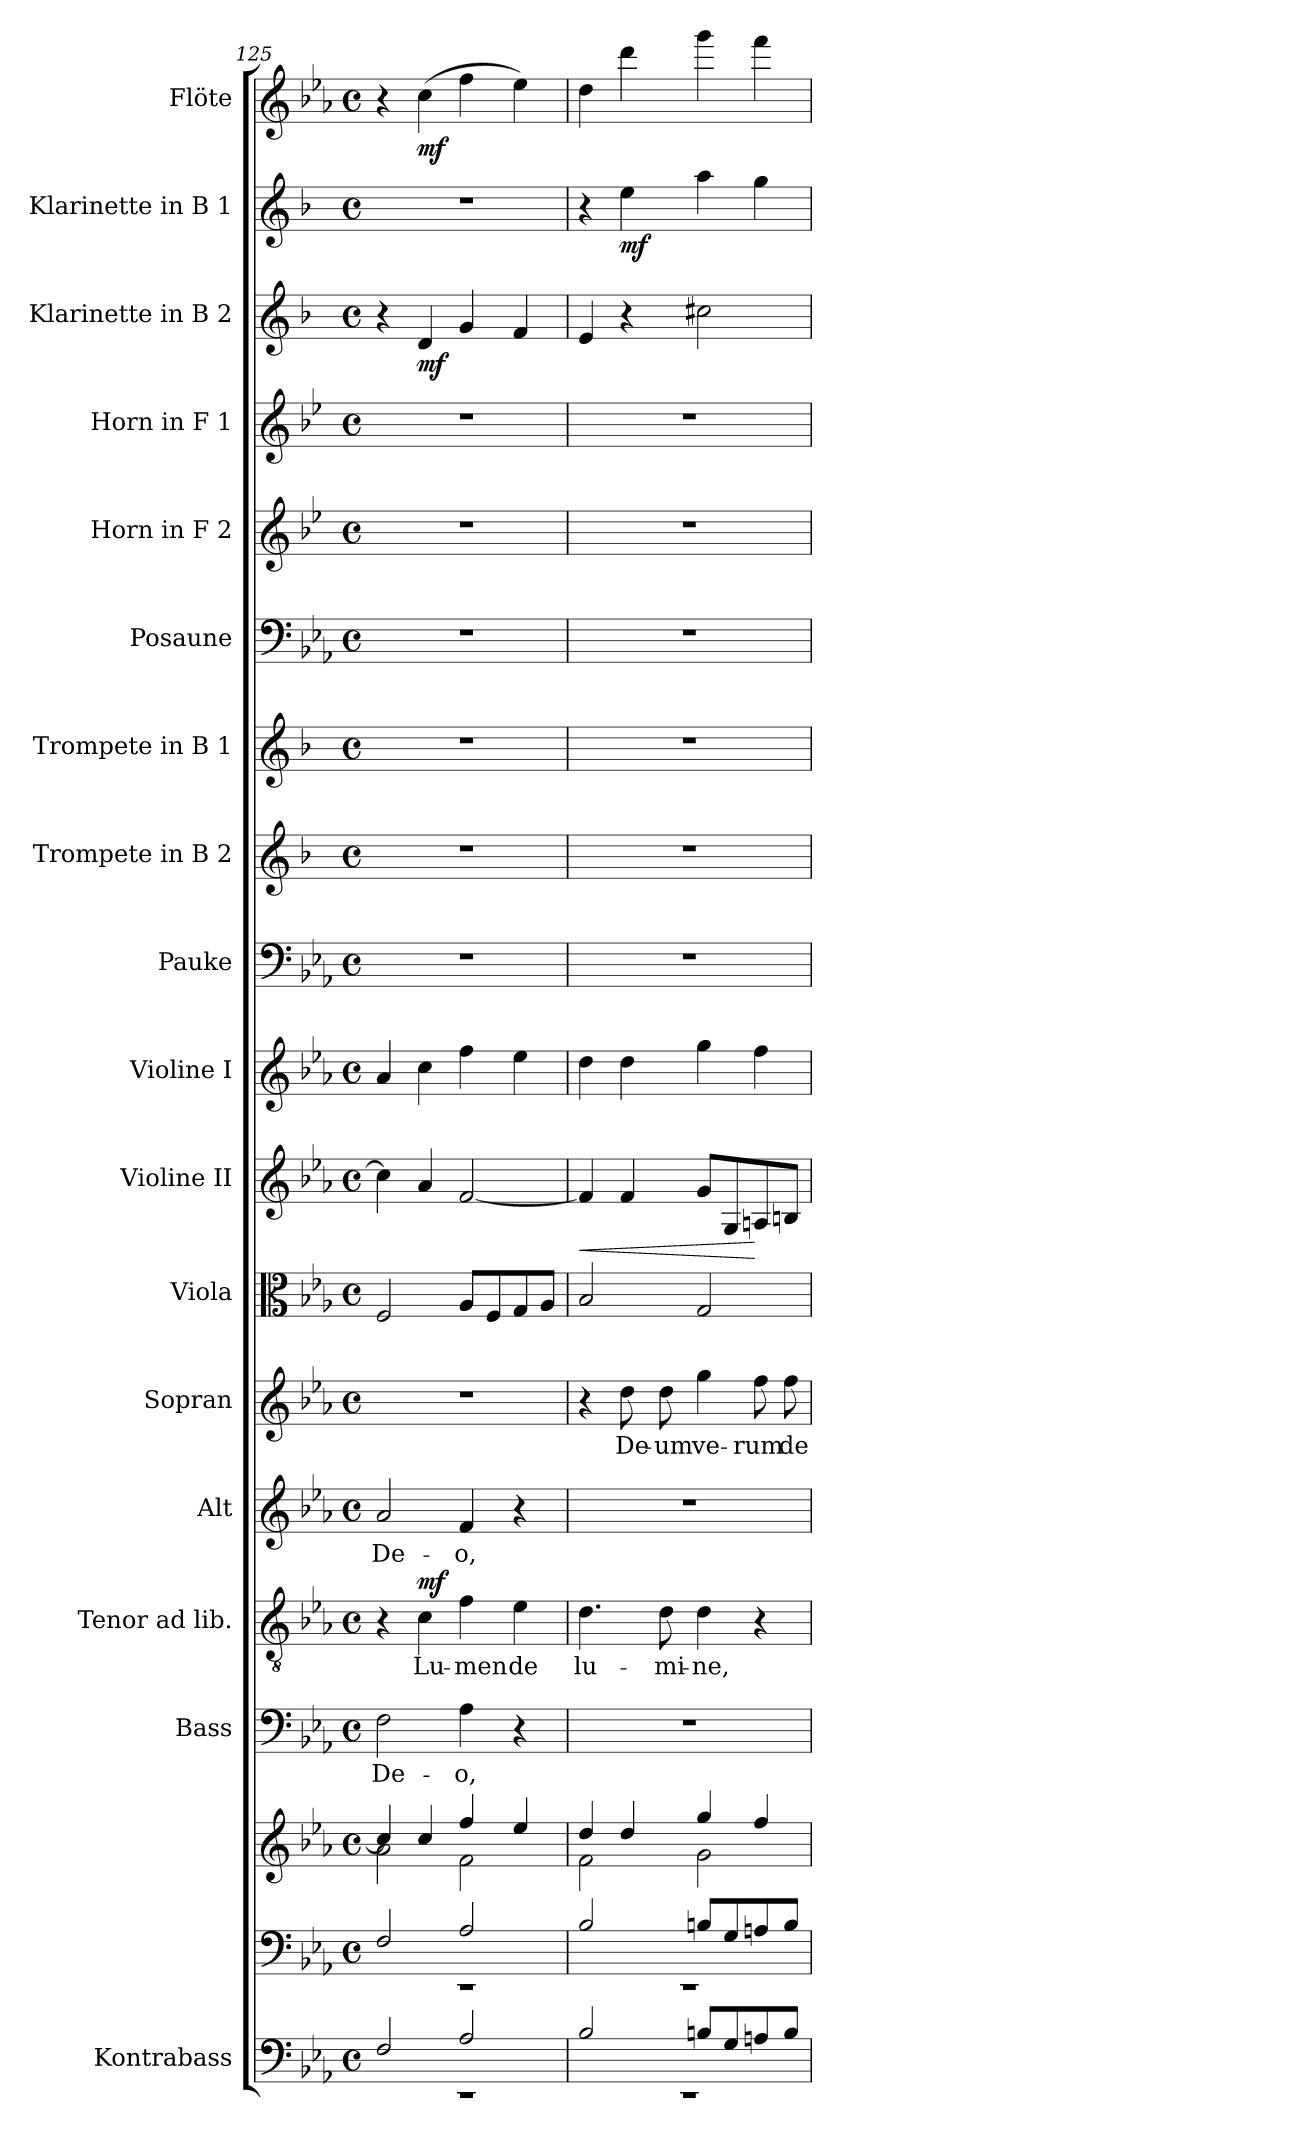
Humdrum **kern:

**kern	**kern	**kern	**kern	**text	**kern	**text	**dynam	**kern	**text	**kern	**text	**kern	**kern	**dynam	**kern	**kern	**kern	**kern	**kern	**kern	**kern	**kern	**dynam	**kern	**dynam	**kern	**dynam
*part18	*part17	*part17	*part16	*part16	*part15	*part15	*part15	*part14	*part14	*part13	*part13	*part12	*part11	*part11	*part10	*part9	*part8	*part7	*part6	*part5	*part4	*part3	*part3	*part2	*part2	*part1	*part1
*staff19	*staff18	*staff17	*staff16	*staff16	*staff15	*staff15	*staff15	*staff14	*staff14	*staff13	*staff13	*staff12	*staff11	*staff11	*staff10	*staff9	*staff8	*staff7	*staff6	*staff5	*staff4	*staff3	*staff3	*staff2	*staff2	*staff1	*staff1
*I"Kontrabass	*	*	*I"Bass	*	*I"Tenor ad lib.	*	*	*I"Alt	*	*I"Sopran	*	*I"Viola	*I"Violine II	*	*I"Violine I	*I"Pauke	*I"Trompete in B 2	*I"Trompete in B 1	*I"Posaune	*I"Horn in F 2	*I"Horn in F 1	*I"Klarinette in B 2	*	*I"Klarinette in B 1	*	*I"Flöte	*
*I'Kb.	*	*	*I'B	*	*I'T	*	*	*I'A	*	*I'S	*	*I'Vla.	*I'Vl. II	*	*I'Vl. I	*I'Pk.	*	*	*I'Pos.	*I'Hrn. 2	*I'Hrn. 1	*	*	*	*	*I'Fl.	*
!!LO:PB:g=z
*clefF4	*clefF4	*clefG2	*clefF4	*	*clefGv2	*	*	*clefG2	*	*clefG2	*	*clefC3	*clefG2	*	*clefG2	*clefF4	*clefG2	*clefG2	*clefF4	*clefG2	*clefG2	*clefG2	*	*clefG2	*	*clefG2	*
*ITrd7c12	*	*	*	*	*	*	*	*	*	*	*	*	*	*	*	*	*ITrd1c2	*ITrd1c2	*	*ITrd4c7	*ITrd4c7	*ITrd1c2	*	*ITrd1c2	*	*	*
*k[b-e-a-]	*k[b-e-a-]	*k[b-e-a-]	*k[b-e-a-]	*	*k[b-e-a-]	*	*	*k[b-e-a-]	*	*k[b-e-a-]	*	*k[b-e-a-]	*k[b-e-a-]	*	*k[b-e-a-]	*k[b-e-a-]	*k[b-e-a-]	*k[b-e-a-]	*k[b-e-a-]	*k[b-e-a-]	*k[b-e-a-]	*k[b-e-a-]	*	*k[b-e-a-]	*	*k[b-e-a-]	*
*E-:	*E-:	*E-:	*E-:	*	*E-:	*	*	*E-:	*	*E-:	*	*E-:	*E-:	*	*E-:	*E-:	*E-:	*E-:	*E-:	*E-:	*E-:	*E-:	*	*E-:	*	*E-:	*
*M4/4	*M4/4	*M4/4	*M4/4	*	*M4/4	*	*	*M4/4	*	*M4/4	*	*M4/4	*M4/4	*	*M4/4	*M4/4	*M4/4	*M4/4	*M4/4	*M4/4	*M4/4	*M4/4	*	*M4/4	*	*M4/4	*
*met(c)	*met(c)	*met(c)	*met(c)	*	*met(c)	*	*	*met(c)	*	*met(c)	*	*met(c)	*met(c)	*	*met(c)	*met(c)	*met(c)	*met(c)	*met(c)	*met(c)	*met(c)	*met(c)	*	*met(c)	*	*met(c)	*
=125	=125	=125	=125	=125	=125	=125	=125	=125	=125	=125	=125	=125	=125	=125	=125	=125	=125	=125	=125	=125	=125	=125	=125	=125	=125	=125	=125
*^	*^	*^	*	*	*	*	*	*	*	*	*	*	*	*	*	*	*	*	*	*	*	*	*	*	*	*	*
!	!	!	!	!	!	!	!LO:LY:b	!	!	!	!	!LO:LY:b	!	!	!	!	!	!	!	!	!	!	!	!	!	!	!	!	!	!
2FF/	1rEE	2F/	1rEE	4cc/]	2a-\	2F\	De-	4r	.	.	2a-/	De-	1r	.	2F/	4cc\]	.	4a-/	1r	1r	1r	1r	1r	1r	4r	.	1r	.	4r	.
!	!	!	!	!	!	!	!	!	!LO:LY:b	!LO:DY:a	!	!	!	!	!	!	!	!	!	!	!	!	!	!	!	!LO:DY:b	!	!	!	!LO:DY:b
.	.	.	.	4cc/	.	.	.	4c\	Lu-	mf	.	.	.	.	.	4a-/	.	4cc\	.	.	.	.	.	.	4c/	mf	.	.	(>4cc\	mf
!	!	!	!	!	!	!	!LO:LY:b	!	!LO:LY:b	!	!	!LO:LY:b	!	!	!	!	!	!	!	!	!	!	!	!	!	!	!	!	!	!
2AA-/	.	2A-/	.	4ff/	2f\	4A-\	-o,	4f\	-men	.	4f/	-o,	.	.	8A-/L	[2f/	.	4ff\	.	.	.	.	.	.	4f/	.	.	.	4ff\	.
.	.	.	.	.	.	.	.	.	.	.	.	.	.	.	8F/	.	.	.	.	.	.	.	.	.	.	.	.	.	.	.
!	!	!	!	!	!	!	!	!	!LO:LY:b	!	!	!	!	!	!	!	!	!	!	!	!	!	!	!	!	!	!	!	!	!
.	.	.	.	4ee-/	.	4r	.	4e-\	de	.	4r	.	.	.	8G/	.	.	4ee-\	.	.	.	.	.	.	4e-/	.	.	.	4ee-\)	.
.	.	.	.	.	.	.	.	.	.	.	.	.	.	.	8A-/J	.	.	.	.	.	.	.	.	.	.	.	.	.	.	.
=126	=126	=126	=126	=126	=126	=126	=126	=126	=126	=126	=126	=126	=126	=126	=126	=126	=126	=126	=126	=126	=126	=126	=126	=126	=126	=126	=126	=126	=126	=126
!	!	!	!	!	!	!	!	!	!LO:LY:b	!	!	!	!	!	!	!	!LO:HP:b	!	!	!	!	!	!	!	!	!	!	!	!	!
2BB-/	1rEE	2B-/	1rEE	4dd/	2f\	1r	.	4.d\	lu-	.	1r	.	4r	.	2B-/	4f/]	<	4dd\	1r	1r	1r	1r	1r	1r	4d/	.	4r	.	4dd\	.
!	!	!	!	!	!	!	!	!	!	!	!	!	!	!LO:LY:b	!	!	!	!	!	!	!	!	!	!	!	!	!	!LO:DY:b	!	!
.	.	.	.	4dd/	.	.	.	.	.	.	.	.	8dd\	De-	.	4f/	.	4dd\	.	.	.	.	.	.	4r	.	4dd\	mf	4ddd\	.
!	!	!	!	!	!	!	!	!	!LO:LY:b	!	!	!	!	!LO:LY:b	!	!	!	!	!	!	!	!	!	!	!	!	!	!	!	!
.	.	.	.	.	.	.	.	8d\	-mi-	.	.	.	8dd\	-um	.	.	.	.	.	.	.	.	.	.	.	.	.	.	.	.
!	!	!	!	!	!	!	!	!	!LO:LY:b	!	!	!	!	!LO:LY:b	!	!	!	!	!	!	!	!	!	!	!	!	!	!	!	!
8BBn/L	.	8Bn/L	.	4gg/	2g\	.	.	4d\	-ne,	.	.	.	4gg\	ve-	2G/	8g/L	.	4gg\	.	.	.	.	.	.	2bn\	.	4gg\	.	4ggg\	.
8GG/	.	8G/	.	.	.	.	.	.	.	.	.	.	.	.	.	8G/	.	.	.	.	.	.	.	.	.	.	.	.	.	.
!	!	!	!	!	!	!	!	!	!	!	!	!	!	!LO:LY:b	!	!	!	!	!	!	!	!	!	!	!	!	!	!	!	!
8AAn/	.	8An/	.	4ff/	.	.	.	4r	.	.	.	.	8ff\	-rum	.	8An/	[	4ff\	.	.	.	.	.	.	.	.	4ff\	.	4fff\	.
!	!	!	!	!	!	!	!	!	!	!	!	!	!	!LO:LY:b	!	!	!	!	!	!	!	!	!	!	!	!	!	!	!	!
8BB/J	.	8B/J	.	.	.	.	.	.	.	.	.	.	8ff\	de	.	8Bn/J	.	.	.	.	.	.	.	.	.	.	.	.	.	.
*v	*v	*	*	*	*	*	*	*	*	*	*	*	*	*	*	*	*	*	*	*	*	*	*	*	*	*	*	*	*	*
*	*v	*v	*	*	*	*	*	*	*	*	*	*	*	*	*	*	*	*	*	*	*	*	*	*	*	*	*	*	*
*	*	*v	*v	*	*	*	*	*	*	*	*	*	*	*	*	*	*	*	*	*	*	*	*	*	*	*	*	*
=	=	=	=	=	=	=	=	=	=	=	=	=	=	=	=	=	=	=	=	=	=	=	=	=	=	=	=
*-	*-	*-	*-	*-	*-	*-	*-	*-	*-	*-	*-	*-	*-	*-	*-	*-	*-	*-	*-	*-	*-	*-	*-	*-	*-	*-	*-
